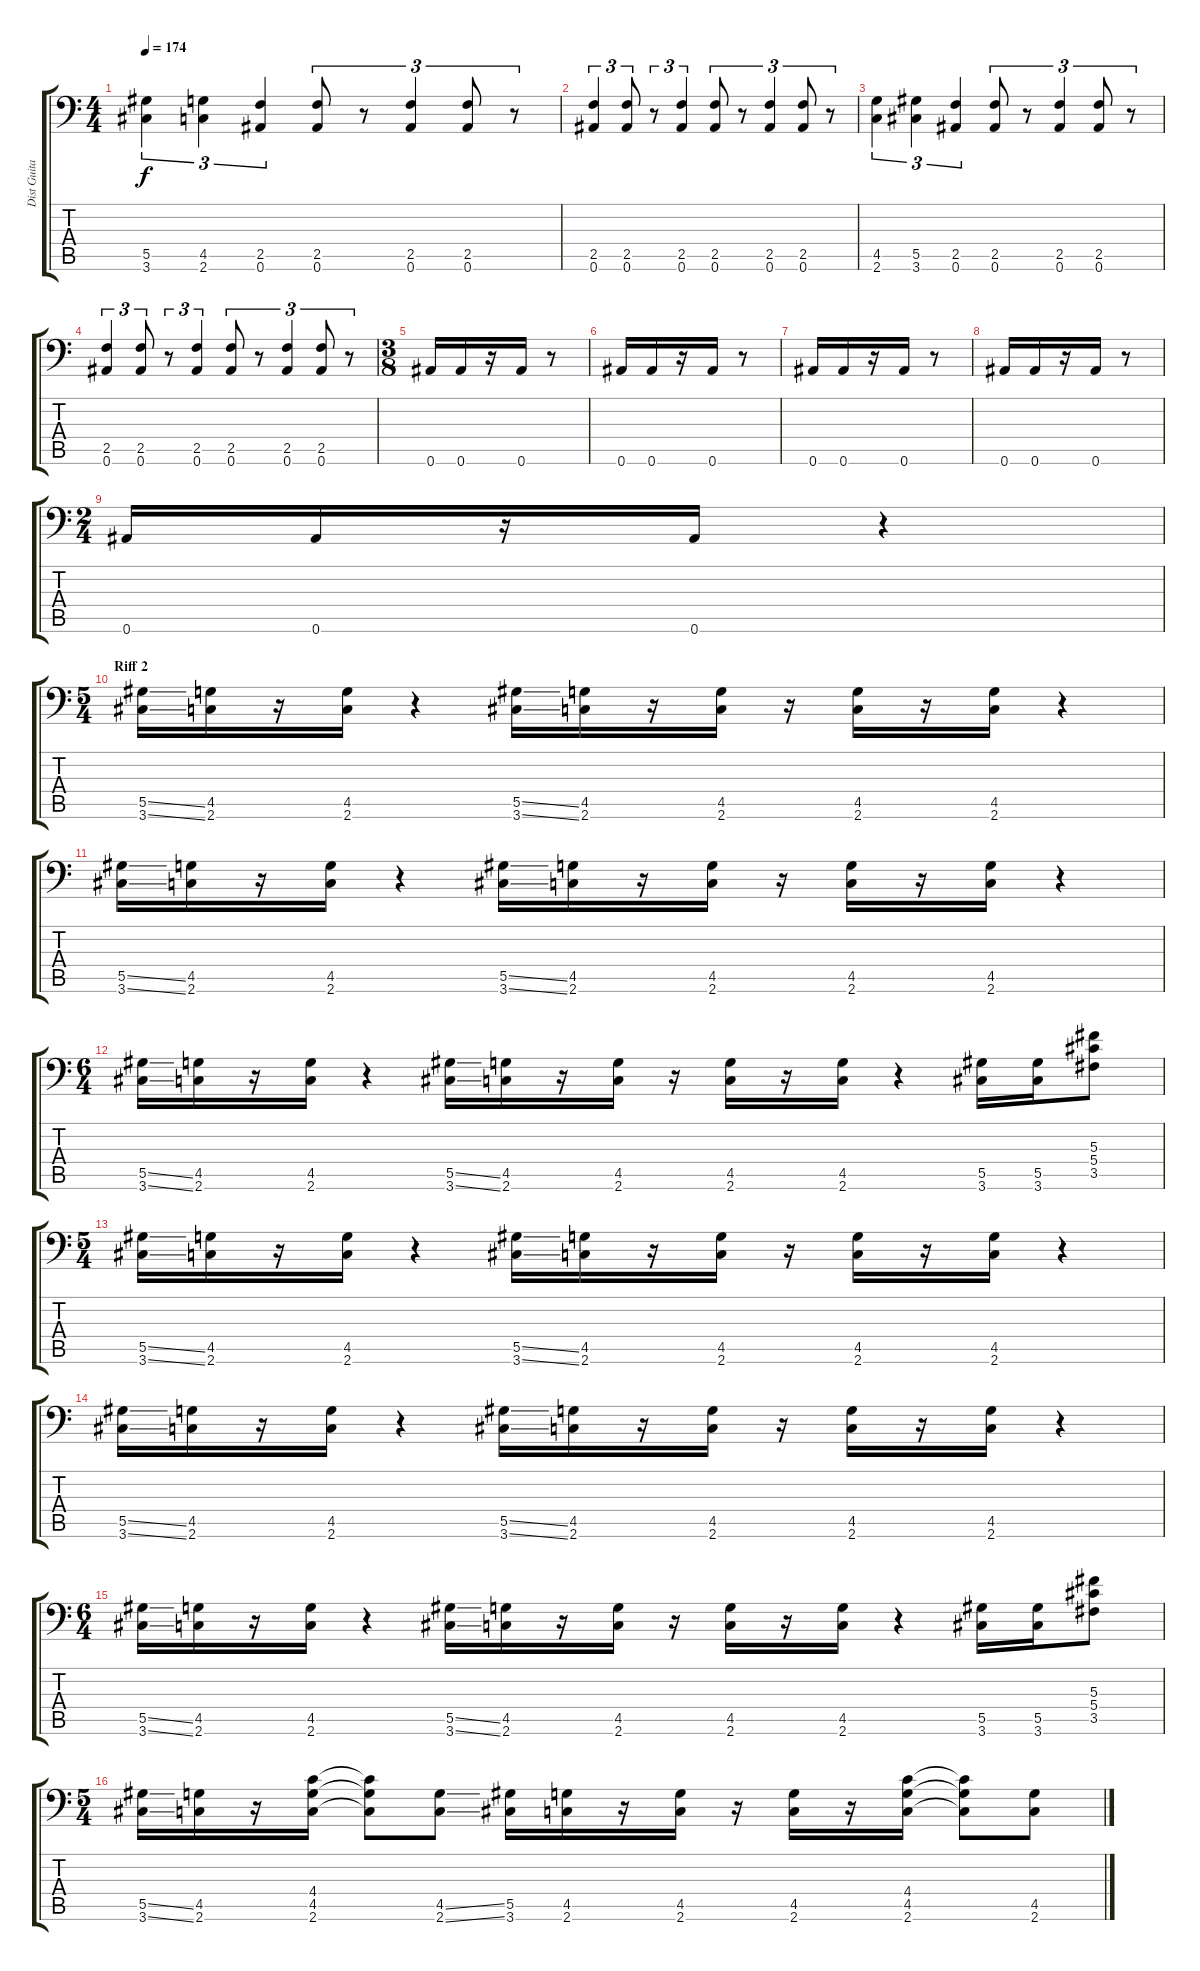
\track ("Dist Guitar" "Dist Guita") {instrument overdrivenguitar}
\staff {score tabs}
\tuning (Bb3 F3 Db3 Ab2 Eb2 Bb1) {hide}
\ts (4 4)
\tempo 174
\clef f4
\ks c
(5.5 3.6).4{tu (3 2) dy f} (4.5 2.6).4{tu (3 2)} (2.5 0.6).4{tu (3 2)} (2.5 0.6).8{tu (3 2)} r.8{tu (3 2)} (2.5 0.6).4{tu (3 2)} (2.5 0.6).8{tu (3 2)} r.8{tu (3 2)} |
(2.5 0.6).4{tu (3 2)} (2.5 0.6).8{tu (3 2)} r.8{tu (3 2)} (2.5 0.6).4{tu (3 2)} (2.5 0.6).8{tu (3 2)} r.8{tu (3 2)} (2.5 0.6).4{tu (3 2)} (2.5 0.6).8{tu (3 2)} r.8{tu (3 2)} |
(4.5 2.6).4{tu (3 2)} (5.5 3.6).4{tu (3 2)} (2.5 0.6).4{tu (3 2)} (2.5 0.6).8{tu (3 2)} r.8{tu (3 2)} (2.5 0.6).4{tu (3 2)} (2.5 0.6).8{tu (3 2)} r.8{tu (3 2)} |
(2.5 0.6).4{tu (3 2)} (2.5 0.6).8{tu (3 2)} r.8{tu (3 2)} (2.5 0.6).4{tu (3 2)} (2.5 0.6).8{tu (3 2)} r.8{tu (3 2)} (2.5 0.6).4{tu (3 2)} (2.5 0.6).8{tu (3 2)} r.8{tu (3 2)} |
\ts (3 8)
0.6.16 0.6.16 r.16 0.6.16 r.8 |
0.6.16 0.6.16 r.16 0.6.16 r.8 |
0.6.16 0.6.16 r.16 0.6.16 r.8 |
0.6.16 0.6.16 r.16 0.6.16 r.8 |
\ts (2 4)
0.6.16 0.6.16 r.16 0.6.16 r.4 |
\ts (5 4)
\section ("" "Riff 2")
(5.5{ss} 3.6{ss}).16 (4.5 2.6).16 r.16 (4.5 2.6).16 r.4 (5.5{ss} 3.6{ss}).16 (4.5 2.6).16 r.16 (4.5 2.6).16 r.16 (4.5 2.6).16 r.16 (4.5 2.6).16 r.4 |
(5.5{ss} 3.6{ss}).16 (4.5 2.6).16 r.16 (4.5 2.6).16 r.4 (5.5{ss} 3.6{ss}).16 (4.5 2.6).16 r.16 (4.5 2.6).16 r.16 (4.5 2.6).16 r.16 (4.5 2.6).16 r.4 |
\ts (6 4)
(5.5{ss} 3.6{ss}).16 (4.5 2.6).16 r.16 (4.5 2.6).16 r.4 (5.5{ss} 3.6{ss}).16 (4.5 2.6).16 r.16 (4.5 2.6).16 r.16 (4.5 2.6).16 r.16 (4.5 2.6).16 r.4 (5.5 3.6).16 (5.5 3.6).16 (5.3 5.4 3.5).8 |
\ts (5 4)
(5.5{ss} 3.6{ss}).16 (4.5 2.6).16 r.16 (4.5 2.6).16 r.4 (5.5{ss} 3.6{ss}).16 (4.5 2.6).16 r.16 (4.5 2.6).16 r.16 (4.5 2.6).16 r.16 (4.5 2.6).16 r.4 |
(5.5{ss} 3.6{ss}).16 (4.5 2.6).16 r.16 (4.5 2.6).16 r.4 (5.5{ss} 3.6{ss}).16 (4.5 2.6).16 r.16 (4.5 2.6).16 r.16 (4.5 2.6).16 r.16 (4.5 2.6).16 r.4 |
\ts (6 4)
(5.5{ss} 3.6{ss}).16 (4.5 2.6).16 r.16 (4.5 2.6).16 r.4 (5.5{ss} 3.6{ss}).16 (4.5 2.6).16 r.16 (4.5 2.6).16 r.16 (4.5 2.6).16 r.16 (4.5 2.6).16 r.4 (5.5 3.6).16 (5.5 3.6).16 (5.3 5.4 3.5).8 |
\ts (5 4)
(5.5{ss} 3.6{ss}).16 (4.5 2.6).16 r.16 (4.4 4.5 2.6).16 (4.4{t} 4.5{t} 2.6{t}).8 (4.5{ss} 2.6{ss}).8 (5.5 3.6).16 (4.5 2.6).16 r.16 (4.5 2.6).16 r.16 (4.5 2.6).16 r.16 (4.4 4.5 2.6).16 (4.4{t} 4.5{t} 2.6{t}).8 (4.5 2.6).8
